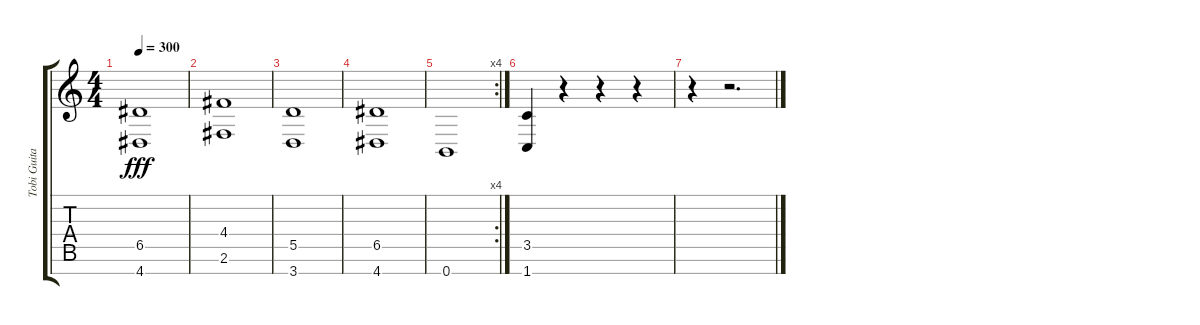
\track ("Tobi Guitar (7 String)" "Tobi Guita") {instrument distortionguitar}
\staff {score tabs}
\tuning (E4 B3 G3 D3 A2 E2 B1) {hide}
\ts (4 4)
\tempo 300
\clef g2
\ks c
(6.5 4.7).1{dy fff} |
(4.4 2.6).1 |
(5.5 3.7).1 |
(6.5 4.7).1 |
\rc 4
0.7.1 |
(3.5 1.7).4 r.4 r.4 r.4 |
r.4 r.2{d}
